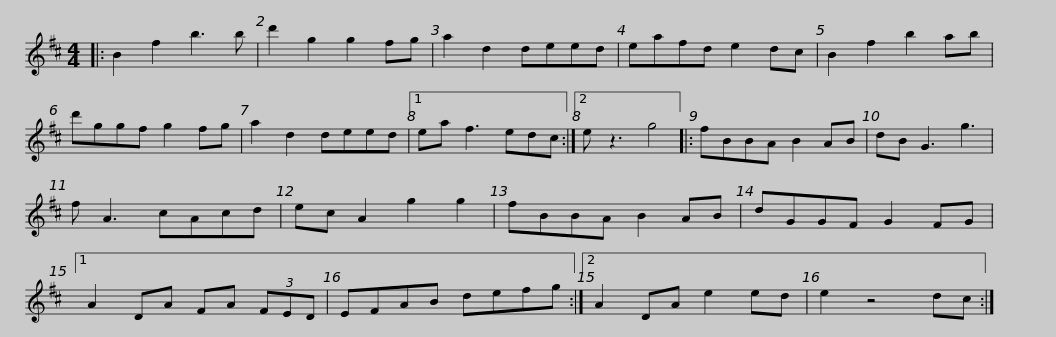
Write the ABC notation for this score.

X:1
L:1/8
M:4/4
I:linebreak $
K:D
V:1 treble
V:1
|: B2 f2 b3 b | d'2 g2 g2 fg | a2 d2 deed | eafd e2 dc | B2 f2 b2 ab | %5
 d'ggf g2 fg | a2 d2 deed |1$ ea f3 edc :|2 e z3 g4 |: fBBA B2 AB | %10
 dB G3 g3 | f A3 cAcd | ec A2 g2 g2 | fBBA B2 AB |$ dGGF G2 FG |1 %15
 A2 DA FA (3FED | EFAB defg :|2 A2 DA e2 ed | e2 z4 dc :| %19
